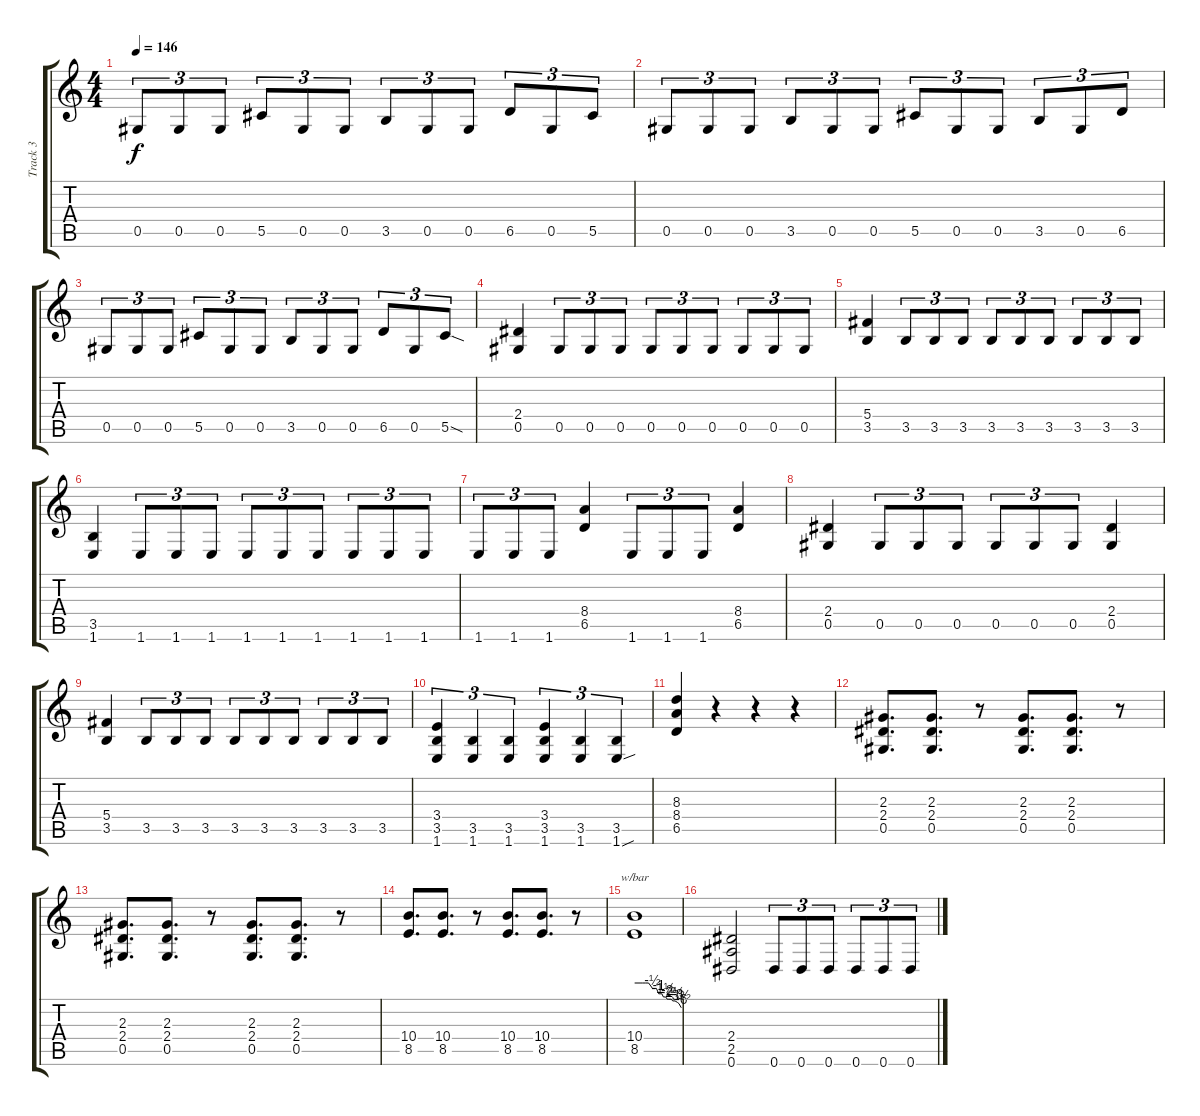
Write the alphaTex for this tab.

\track ("Track 3" "Track 3") {instrument distortionguitar}
\staff {score tabs}
\tuning (Eb4 Bb3 Gb3 Db3 Ab2 Eb2) {hide}
\ts (4 4)
\tempo 146
\clef g2
\ks c
0.5.8{tu (3 2) dy f} 0.5.8{tu (3 2)} 0.5.8{tu (3 2)} 5.5.8{tu (3 2)} 0.5.8{tu (3 2)} 0.5.8{tu (3 2)} 3.5.8{tu (3 2)} 0.5.8{tu (3 2)} 0.5.8{tu (3 2)} 6.5.8{tu (3 2)} 0.5.8{tu (3 2)} 5.5.8{tu (3 2)} |
0.5.8{tu (3 2)} 0.5.8{tu (3 2)} 0.5.8{tu (3 2)} 3.5.8{tu (3 2)} 0.5.8{tu (3 2)} 0.5.8{tu (3 2)} 5.5.8{tu (3 2)} 0.5.8{tu (3 2)} 0.5.8{tu (3 2)} 3.5.8{tu (3 2)} 0.5.8{tu (3 2)} 6.5.8{tu (3 2)} |
0.5.8{tu (3 2)} 0.5.8{tu (3 2)} 0.5.8{tu (3 2)} 5.5.8{tu (3 2)} 0.5.8{tu (3 2)} 0.5.8{tu (3 2)} 3.5.8{tu (3 2)} 0.5.8{tu (3 2)} 0.5.8{tu (3 2)} 6.5.8{tu (3 2)} 0.5.8{tu (3 2)} 5.5{sod}.8{tu (3 2)} |
(2.4 0.5).4 0.5.8{tu (3 2)} 0.5.8{tu (3 2)} 0.5.8{tu (3 2)} 0.5.8{tu (3 2)} 0.5.8{tu (3 2)} 0.5.8{tu (3 2)} 0.5.8{tu (3 2)} 0.5.8{tu (3 2)} 0.5.8{tu (3 2)} |
(5.4 3.5).4 3.5.8{tu (3 2)} 3.5.8{tu (3 2)} 3.5.8{tu (3 2)} 3.5.8{tu (3 2)} 3.5.8{tu (3 2)} 3.5.8{tu (3 2)} 3.5.8{tu (3 2)} 3.5.8{tu (3 2)} 3.5.8{tu (3 2)} |
(3.5 1.6).4 1.6.8{tu (3 2)} 1.6.8{tu (3 2)} 1.6.8{tu (3 2)} 1.6.8{tu (3 2)} 1.6.8{tu (3 2)} 1.6.8{tu (3 2)} 1.6.8{tu (3 2)} 1.6.8{tu (3 2)} 1.6.8{tu (3 2)} |
1.6.8{tu (3 2)} 1.6.8{tu (3 2)} 1.6.8{tu (3 2)} (8.4 6.5).4 1.6.8{tu (3 2)} 1.6.8{tu (3 2)} 1.6.8{tu (3 2)} (8.4 6.5).4 |
(2.4 0.5).4 0.5.8{tu (3 2)} 0.5.8{tu (3 2)} 0.5.8{tu (3 2)} 0.5.8{tu (3 2)} 0.5.8{tu (3 2)} 0.5.8{tu (3 2)} (2.4 0.5).4 |
(5.4 3.5).4 3.5.8{tu (3 2)} 3.5.8{tu (3 2)} 3.5.8{tu (3 2)} 3.5.8{tu (3 2)} 3.5.8{tu (3 2)} 3.5.8{tu (3 2)} 3.5.8{tu (3 2)} 3.5.8{tu (3 2)} 3.5.8{tu (3 2)} |
(3.4 3.5 1.6).4{tu (3 2)} (3.5 1.6).4{tu (3 2)} (3.5 1.6).4{tu (3 2)} (3.4 3.5 1.6).4{tu (3 2)} (3.5 1.6).4{tu (3 2)} (3.5 1.6{sou}).4{tu (3 2)} |
(8.3 8.4 6.5).4 r.4 r.4 r.4 |
(2.3 2.4 0.5).8{d volume 13} (2.3 2.4 0.5).8{d} r.8 (2.3 2.4 0.5).8{d} (2.3 2.4 0.5).8{d} r.8 |
(2.3 2.4 0.5).8{d} (2.3 2.4 0.5).8{d} r.8 (2.3 2.4 0.5).8{d} (2.3 2.4 0.5).8{d} r.8 |
(10.4 8.5).8{d volume 16} (10.4 8.5).8{d} r.8 (10.4 8.5).8{d} (10.4 8.5).8{d} r.8 |
(10.4 8.5).1{tbe (custom default 0 0 7 0 10 0 14 0 18 0 23 -2 28 -2 31 -4 35 -4 37 -6 40 -6 42 -8 44 -8 47 -8 49 -10 52 -10 55 -12 57 -14 60 -24)} |
(2.4 2.5 0.6).2 0.6.8{tu (3 2)} 0.6.8{tu (3 2)} 0.6.8{tu (3 2)} 0.6.8{tu (3 2)} 0.6.8{tu (3 2)} 0.6.8{tu (3 2)}
